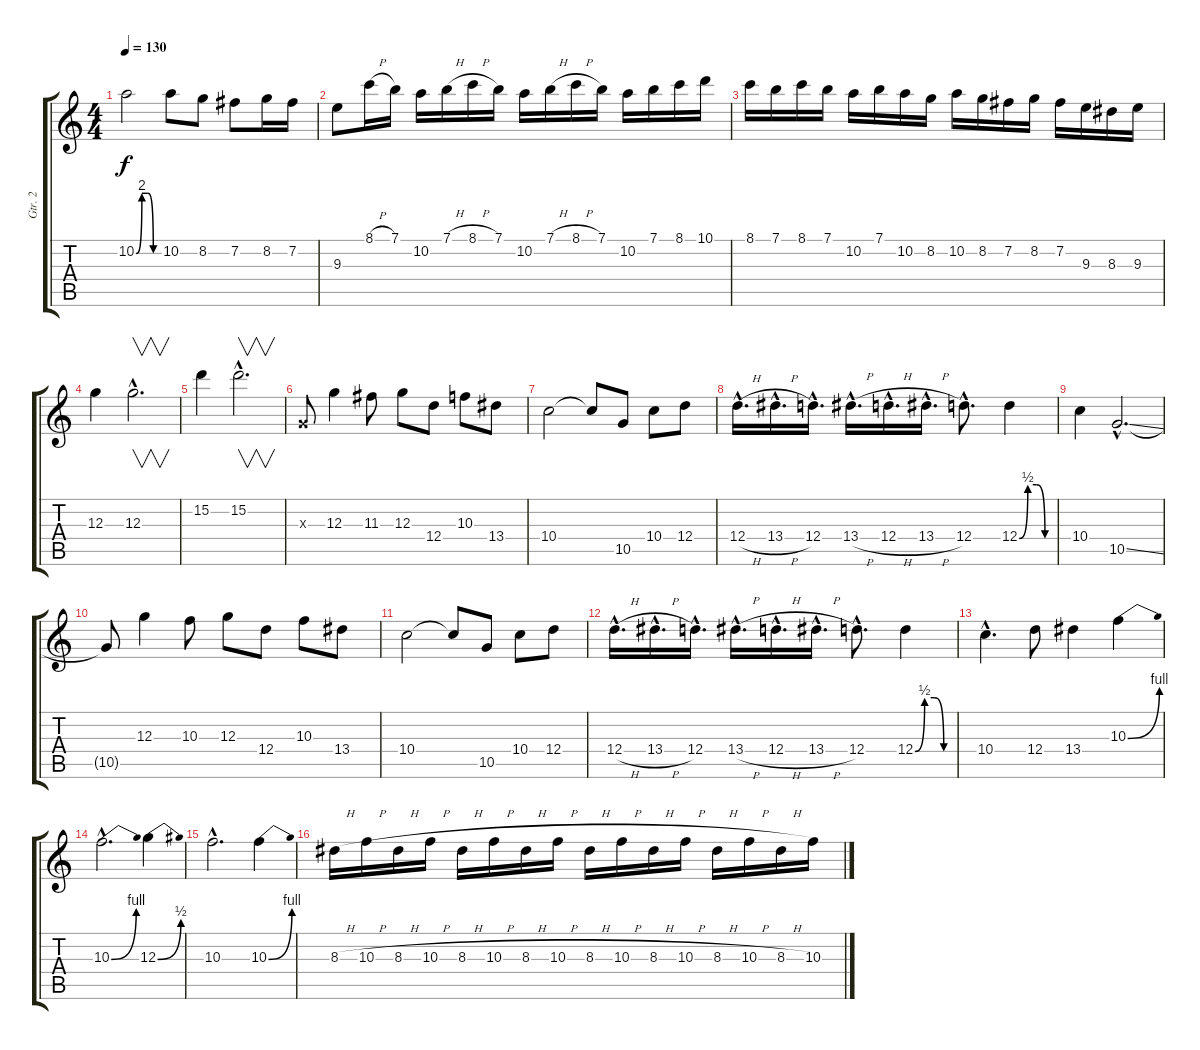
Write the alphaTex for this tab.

\track ("Gtr. 2" "Gtr. 2") {instrument overdrivenguitar}
\staff {score tabs}
\tuning (E4 B3 G3 D3 A2 E2) {hide}
\ts (4 4)
\tempo 130
\clef g2
\ks c
10.2{be (custom 0 0 15 8 30 8 45 0 60 0)}.2{dy f} 10.2.8 8.2.8 7.2.8 8.2.16 7.2.16 |
9.3.8 8.1{h}.16 7.1.16 10.2.16 7.1{h}.16 8.1{h}.16 7.1.16 10.2.16 7.1{h}.16 8.1{h}.16 7.1.16 10.2.16 7.1.16 8.1.16 10.1.16 |
8.1.16 7.1.16 8.1.16 7.1.16 10.2.16 7.1.16 10.2.16 8.2.16 10.2.16 8.2.16 7.2.16 8.2.16 7.2.16 9.3.16 8.3.16 9.3.16 |
12.3.4 12.3{hac}.2{v d} |
15.2.4 15.2{hac}.2{v d} |
0.3{x}.8 12.3.4 11.3.8 12.3.8 12.4.8 10.3.8 13.4.8 |
10.4.2 10.4{t}.8 10.5.8 10.4.8 12.4.8 |
12.4{h hac}.16{d} 13.4{h hac}.16{d} 12.4{hac}.16{d} 13.4{h hac}.16{d} 12.4{h hac}.16{d} 13.4{h hac}.16{d} 12.4{hac}.8{d} 12.4{be (custom 0 0 15 2 30 2 45 0 60 0)}.4 |
10.4.4 10.5{ss hac}.2{d} |
10.5{t}.8 12.3.4 10.3.8 12.3.8 12.4.8 10.3.8 13.4.8 |
10.4.2 10.4{t}.8 10.5.8 10.4.8 12.4.8 |
12.4{h hac}.16{d} 13.4{h hac}.16{d} 12.4{hac}.16{d} 13.4{h hac}.16{d} 12.4{h hac}.16{d} 13.4{h hac}.16{d} 12.4{hac}.8{d} 12.4{be (custom 0 0 15 2 30 2 45 0 60 0)}.4 |
10.4{hac}.4{d} 12.4.8 13.4.4 10.3{be (bend 0 0 60 4)}.4 |
10.3{be (bend 0 0 60 4) hac}.2{d} 12.3{be (bend 0 0 60 2)}.4 |
10.3{hac}.2{d} 10.3{be (bend 0 0 60 4)}.4 |
8.3{h}.16 10.3{h}.16 8.3{h}.16 10.3{h}.16 8.3{h}.16 10.3{h}.16 8.3{h}.16 10.3{h}.16 8.3{h}.16 10.3{h}.16 8.3{h}.16 10.3{h}.16 8.3{h}.16 10.3{h}.16 8.3{h}.16 10.3{h}.16
